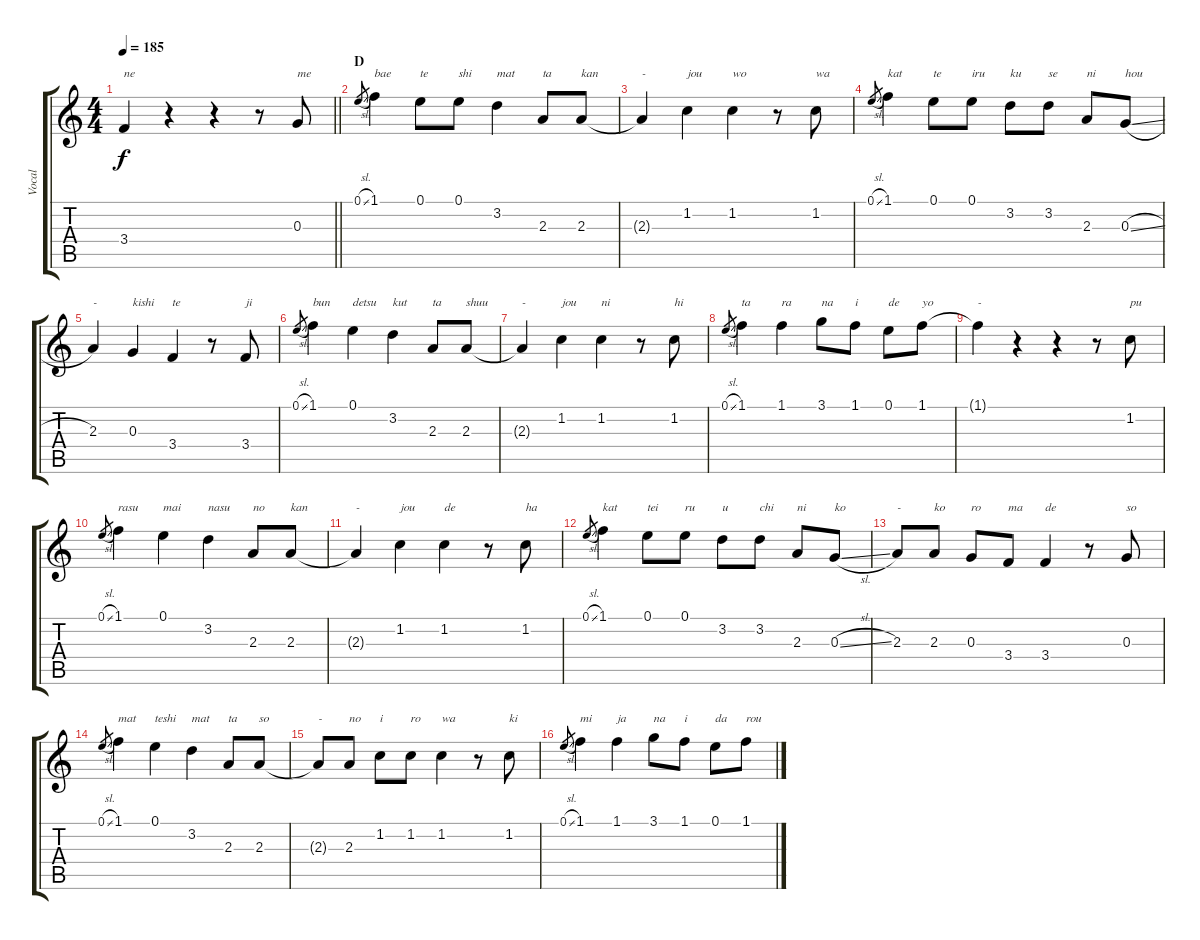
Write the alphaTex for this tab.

\track ("Vocal" "Vocal") {instrument contrabass}
\staff {score tabs}
\tuning (E4 B3 G3 D3 A2 E2) {hide}
\ts (4 4)
\tempo 185
\clef g2
\barLineRight lightlight
\ks c
3.4.4{txt "ne" dy f} r.4 r.4 r.8 0.3.8{txt "me"} |
\section ("" "D")
0.1{sl}.8{gr} 1.1.4{txt "bae"} 0.1.8{txt "te"} 0.1.8{txt "shi"} 3.2.4{txt "mat"} 2.3.8{txt "ta"} 2.3.8{txt "kan"} |
2.3{t}.4{txt "-"} 1.2.4{txt "jou"} 1.2.4{txt "wo"} r.8 1.2.8{txt "wa"} |
0.1{sl}.8{gr} 1.1.4{txt "kat"} 0.1.8{txt "te"} 0.1.8{txt "iru"} 3.2.8{txt "ku"} 3.2.8{txt "se"} 2.3.8{txt "ni"} 0.3{sl}.8{txt "hou"} |
2.3.4{txt "-"} 0.3.4{txt "kishi"} 3.4.4{txt "te"} r.8 3.4.8{txt "ji"} |
0.1{sl}.8{gr} 1.1.4{txt "bun"} 0.1.4{txt "detsu"} 3.2.4{txt "kut"} 2.3.8{txt "ta"} 2.3.8{txt "shuu"} |
2.3{t}.4{txt "-"} 1.2.4{txt "jou"} 1.2.4{txt "ni"} r.8 1.2.8{txt "hi"} |
0.1{sl}.8{gr} 1.1.4{txt "ta"} 1.1.4{txt "ra"} 3.1.8{txt "na"} 1.1.8{txt "i"} 0.1.8{txt "de"} 1.1.8{txt "yo"} |
1.1{t}.4{txt "-"} r.4 r.4 r.8 1.2.8{txt "pu"} |
0.1{sl}.8{gr} 1.1.4{txt "rasu"} 0.1.4{txt "mai"} 3.2.4{txt "nasu"} 2.3.8{txt "no"} 2.3.8{txt "kan"} |
2.3{t}.4{txt "-"} 1.2.4{txt "jou"} 1.2.4{txt "de"} r.8 1.2.8{txt "ha"} |
0.1{sl}.8{gr} 1.1.4{txt "kat"} 0.1.8{txt "tei"} 0.1.8{txt "ru"} 3.2.8{txt "u"} 3.2.8{txt "chi"} 2.3.8{txt "ni"} 0.3{sl}.8{txt "ko"} |
2.3.8{txt "-"} 2.3.8{txt "ko"} 0.3.8{txt "ro"} 3.4.8{txt "ma"} 3.4.4{txt "de"} r.8 0.3.8{txt "so"} |
0.1{sl}.8{gr} 1.1.4{txt "mat"} 0.1.4{txt "teshi"} 3.2.4{txt "mat"} 2.3.8{txt "ta"} 2.3.8{txt "so"} |
2.3{t}.8{txt "-"} 2.3.8{txt "no"} 1.2.8{txt "i"} 1.2.8{txt "ro"} 1.2.4{txt "wa"} r.8 1.2.8{txt "ki"} |
0.1{sl}.8{gr} 1.1.4{txt "mi"} 1.1.4{txt "ja"} 3.1.8{txt "na"} 1.1.8{txt "i"} 0.1.8{txt "da"} 1.1.8{txt "rou"}
